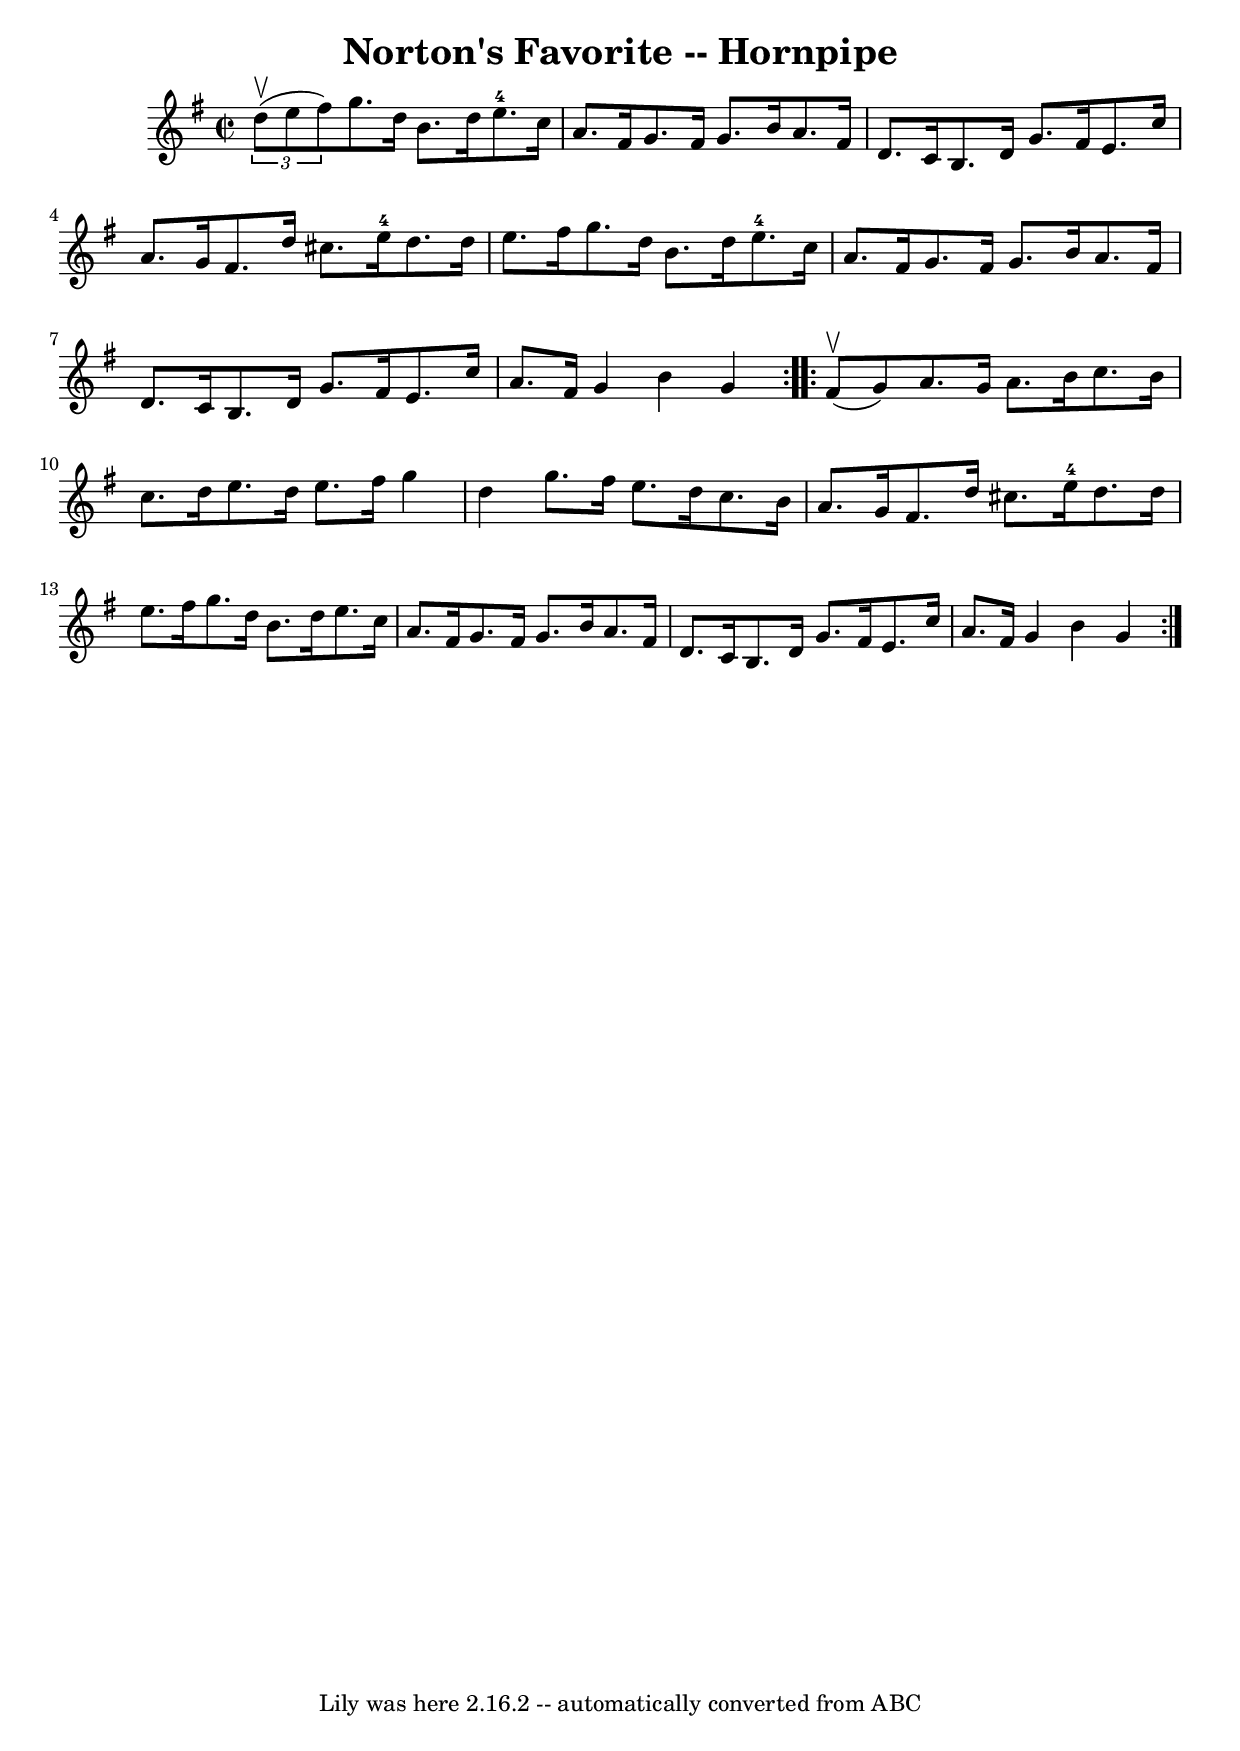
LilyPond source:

\version "2.16.2"
\include "Mammoth.ily"
\header {
  %% book = "Cole's 1000 Fiddle Tunes"
 crossRefNumber = "1"
 footnotes = ""
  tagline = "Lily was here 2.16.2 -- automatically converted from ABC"
  title = "Norton's Favorite -- Hornpipe"

}
voicedefault =  {



  \repeat volta 2 {

    \override Staff.TimeSignature #'style = #'C
    \time 2/2 
    \key g \major
    \times 2/3 { d''8 (^\upbow e''8 fis''8)  	       }   |
 g''8. d''16 b'8. d''16 e''8.-4 c''16 a'8. fis'16   |
 g'8. fis'16 g'8. b'16 a'8. fis'16 d'8. c'16   |
 b8. d'16 g'8. fis'16 e'8. c''16 a'8. g'16   |
 fis'8. d''16 cis''8. e''16-4 d''8. d''16 e''8. fis''16   |
 g''8. d''16 b'8. d''16 e''8.-4 c''16 a'8. fis'16   |
 g'8. fis'16 g'8. b'16 a'8. fis'16 d'8. c'16   |
 b8. d'16 g'8. fis'16 e'8. c''16 a'8. fis'16   |
 g'4 b'4 g'4  
  }     
  \repeat volta 2 {
 fis'8 (^\upbow g'8)  |
 a'8. g'16 a'8. b'16 c''8. b'16 c''8. d''16   |
 e''8. d''16 e''8. fis''16 g''4 d''4   |
 g''8. fis''16 e''8. d''16 c''8. b'16 a'8. g'16   |
 fis'8. d''16 cis''8. e''16-4 d''8. d''16 e''8. fis''16   |
 g''8. d''16 b'8. d''16 e''8. c''16 a'8. fis'16   |
 g'8. fis'16 g'8. b'16 a'8. fis'16 d'8. c'16   |
 b8. d'16 g'8. fis'16 e'8. c''16 a'8. fis'16   |
 g'4 b'4 g'4  
  }   

}

\score{
  <<

    \context Staff="default"
    {
      \voicedefault 
      
    }

  >>
  \layout {
    
  }
  \midi {
  }

}
